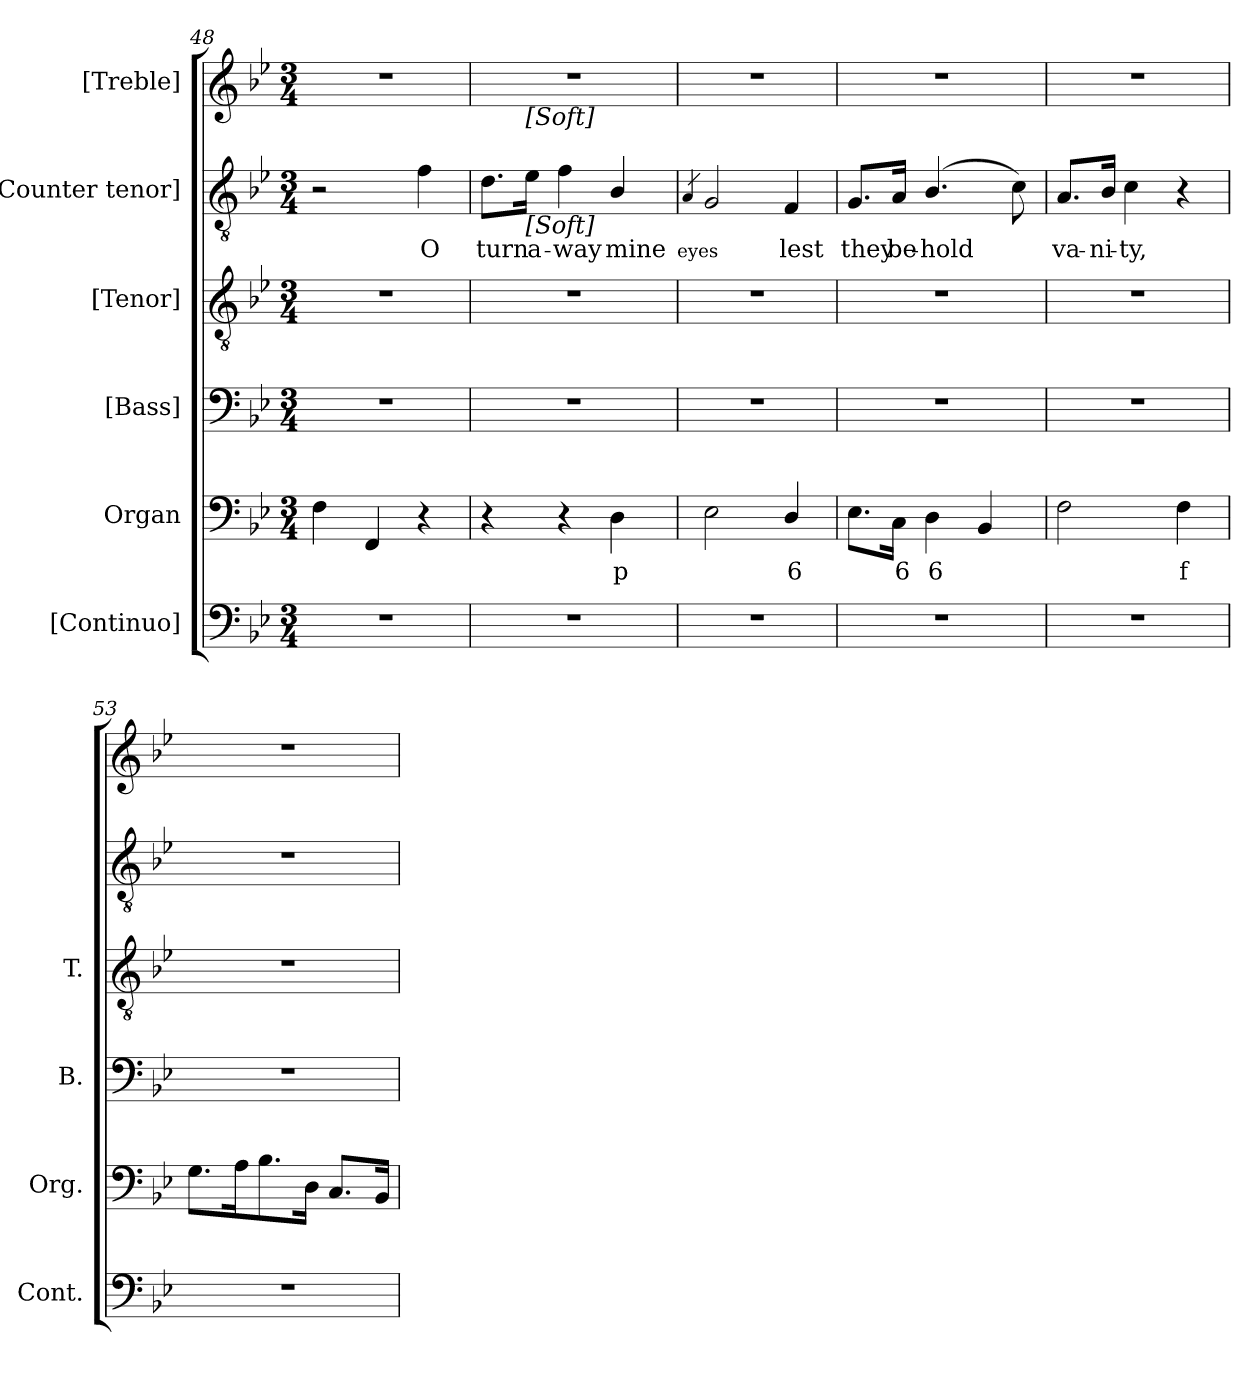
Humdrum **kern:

**kern	**kern	**text	**kern	**kern	**kern	**text	**kern
*part6	*part5	*part5	*part4	*part3	*part2	*part2	*part1
*staff6	*staff5	*staff5	*staff4	*staff3	*staff2	*staff2	*staff1
*I"[Continuo]	*I"Organ	*	*I"[Bass]	*I"[Tenor]	*I"[Counter tenor]	*	*I"[Treble]
*I'Cont.	*I'Org.	*	*I'B.	*I'T.	*	*	*
*clefF4	*clefF4	*	*clefF4	*clefGv2	*clefGv2	*	*clefG2
*	*	*	*	*ITrd7c12	*ITrd7c12	*	*
*k[b-e-]	*k[b-e-]	*	*k[b-e-]	*k[b-e-]	*k[b-e-]	*	*k[b-e-]
*B-:	*B-:	*	*B-:	*B-:	*B-:	*	*B-:
*M3/4	*M3/4	*	*M3/4	*M3/4	*M3/4	*	*M3/4
=48	=48	=48	=48	=48	=48	=48	=48
!LO:N:vis=1	!	!	!LO:N:vis=1	!LO:N:vis=1	!	!	!LO:N:vis=1
2.r	4Fi\	.	2.r	2.r	2r	.	2.r
.	4FFi/	.	.	.	.	.	.
!	!	!	!	!	!	!LO:LY:b:color=#000000	!
.	4r	.	.	.	4Fi\	O	.
=49	=49	=49	=49	=49	=49	=49	=49
!LO:N:vis=1	!	!	!LO:N:vis=1	!LO:N:vis=1	!	!	!
!	!	!	!	!	!	!LO:LY:b:color=#000000	!LO:N:vis=1
*	*	*	*	*	*	*	*^
2.r	4r	.	2.r	2.r	8.Di\L	turn	2.r	8.ryy
!	!	!	!	!	!	!	!	!LO:TX:b:t=[Soft]
!	!	!	!	!	!LO:TX:b:t=[Soft]	!	!	!
!	!	!	!	!	!	!LO:LY:b:color=#000000	!	!
.	.	.	.	.	16E-i\Jk	a-	.	2ryy
!	!	!	!	!	!	!LO:LY:b:color=#000000	!	!
.	4r	.	.	.	4Fi\	-way	.	.
!	!	!LO:LY:b:color=#000000	!	!	!	!	!	!
!	!	!	!	!	!	!LO:LY:b:color=#000000	!	!
.	4Di\	p	.	.	4BB-i/	mine	.	.
.	.	.	.	.	.	.	.	16ryy
*	*	*	*	*	*	*	*v	*v
=50	=50	=50	=50	=50	=50	=50	=50
*	*	*	*	*	*	*	*^
!	!	!	!	!	!	!LO:LY:b:color=#000000	!	!
*	*	*	*	*	*	*	*v	*v
.	.	.	.	.	4qAAi/	eyes	.
!LO:N:vis=1	!	!	!LO:N:vis=1	!LO:N:vis=1	!	!	!LO:N:vis=1
2.r	2E-i\	.	2.r	2.r	2GGi/	.	2.r
!	!	!LO:LY:b:color=#000000	!	!	!	!	!
!	!	!	!	!	!	!LO:LY:b:color=#000000	!
.	4Di/	6	.	.	4FFi/	lest	.
=51	=51	=51	=51	=51	=51	=51	=51
!LO:N:vis=1	!	!	!LO:N:vis=1	!LO:N:vis=1	!	!	!
!	!	!	!	!	!	!LO:LY:b:color=#000000	!LO:N:vis=1
2.r	8.E-i\L	.	2.r	2.r	8.GGi/L	they	2.r
!	!	!LO:LY:b:color=#000000	!	!	!	!	!
!	!	!	!	!	!	!LO:LY:b:color=#000000	!
.	16Ci\Jk	6	.	.	16AAi/Jk	be-	.
!	!	!LO:LY:b:color=#000000	!	!	!	!	!
!	!	!	!	!	!	!LO:LY:b:color=#000000	!
.	4Di\	6	.	.	(4.BB-i/	-hold	.
.	4BB-i/	.	.	.	.	.	.
.	.	.	.	.	8Ci\)	.	.
!!LO:LB:g=z
=52	=52	=52	=52	=52	=52	=52	=52
!LO:N:vis=1	!	!	!LO:N:vis=1	!LO:N:vis=1	!	!	!
!	!	!	!	!	!	!LO:LY:b:color=#000000	!LO:N:vis=1
2.r	2Fi\	.	2.r	2.r	8.AAi/L	va-	2.r
!	!	!	!	!	!	!LO:LY:b:color=#000000	!
.	.	.	.	.	16BB-i/Jk	-ni-	.
!	!	!	!	!	!	!LO:LY:b:color=#000000	!
.	.	.	.	.	4Ci\	-ty,	.
!	!	!LO:LY:b:color=#000000	!	!	!	!	!
.	4Fi\	f	.	.	4r	.	.
=53	=53	=53	=53	=53	=53	=53	=53
!LO:N:vis=1	!	!	!LO:N:vis=1	!LO:N:vis=1	!LO:N:vis=1	!	!LO:N:vis=1
2.r	8.Gi\L	.	2.r	2.r	2.r	.	2.r
.	16Ai\k	.	.	.	.	.	.
.	8.B-i\	.	.	.	.	.	.
.	16Di\Jk	.	.	.	.	.	.
.	8.Ci/L	.	.	.	.	.	.
.	16BB-i/Jk	.	.	.	.	.	.
=	=	=	=	=	=	=	=
*-	*-	*-	*-	*-	*-	*-	*-
